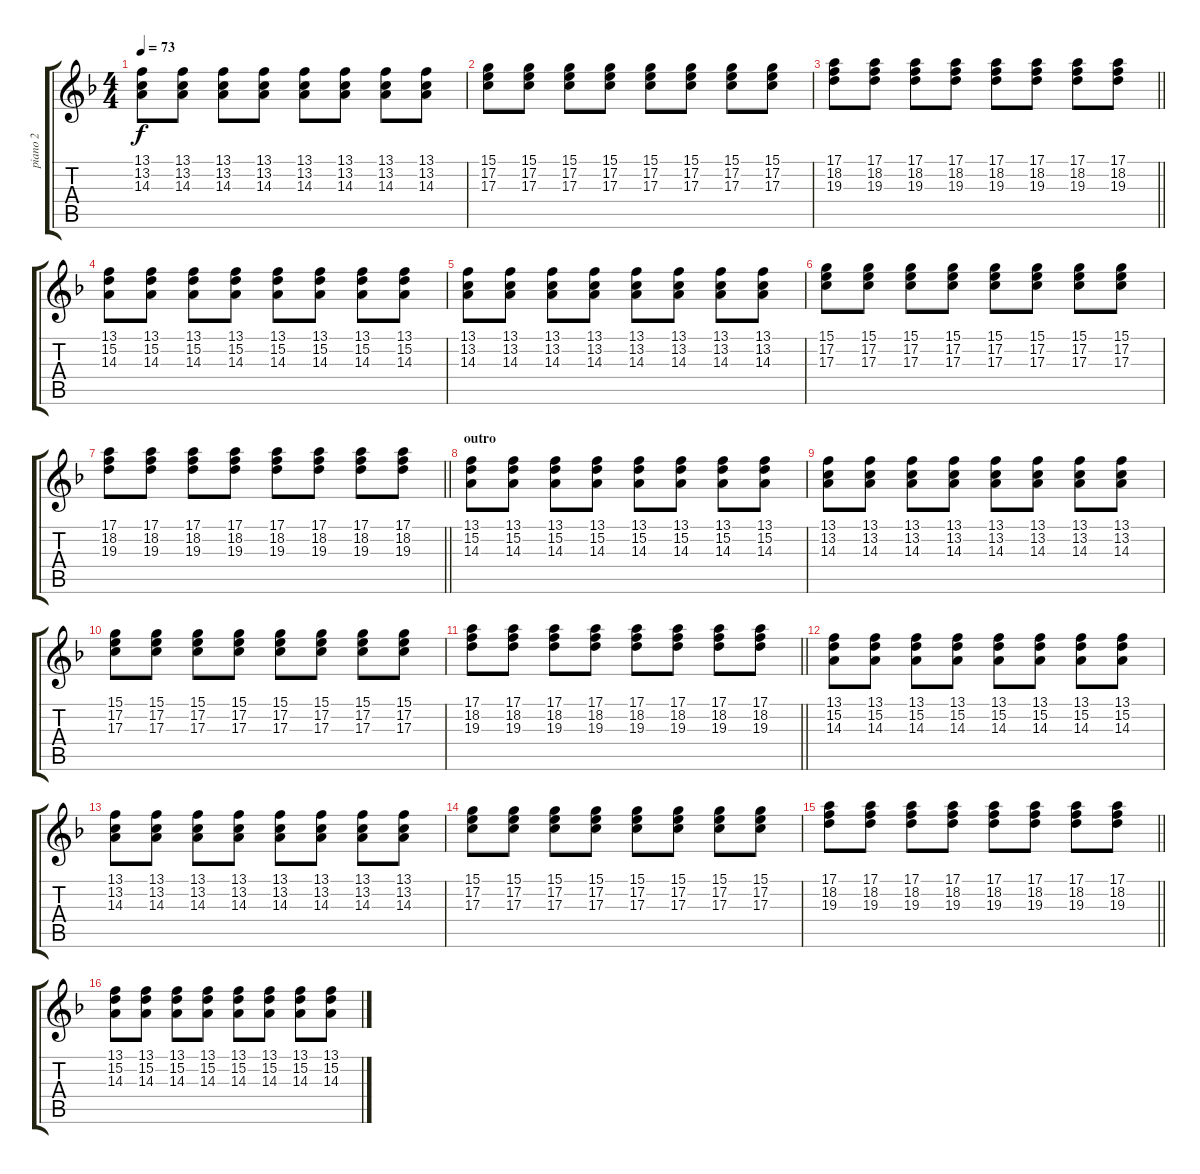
\track ("piano 2" "piano 2") {instrument acousticgrandpiano}
\staff {score tabs}
\tuning (E4 B3 G3 D3 A2 E2) {hide}
\ts (4 4)
\tempo 73
\clef g2
\ks f
(13.1 13.2 14.3).8{dy f} (13.1 13.2 14.3).8 (13.1 13.2 14.3).8 (13.1 13.2 14.3).8 (13.1 13.2 14.3).8 (13.1 13.2 14.3).8 (13.1 13.2 14.3).8 (13.1 13.2 14.3).8 |
(15.1 17.2 17.3).8 (15.1 17.2 17.3).8 (15.1 17.2 17.3).8 (15.1 17.2 17.3).8 (15.1 17.2 17.3).8 (15.1 17.2 17.3).8 (15.1 17.2 17.3).8 (15.1 17.2 17.3).8 |
\barLineRight lightlight
(17.1 18.2 19.3).8 (17.1 18.2 19.3).8 (17.1 18.2 19.3).8 (17.1 18.2 19.3).8 (17.1 18.2 19.3).8 (17.1 18.2 19.3).8 (17.1 18.2 19.3).8 (17.1 18.2 19.3).8 |
(13.1 15.2 14.3).8 (13.1 15.2 14.3).8 (13.1 15.2 14.3).8 (13.1 15.2 14.3).8 (13.1 15.2 14.3).8 (13.1 15.2 14.3).8 (13.1 15.2 14.3).8 (13.1 15.2 14.3).8 |
(13.1 13.2 14.3).8 (13.1 13.2 14.3).8 (13.1 13.2 14.3).8 (13.1 13.2 14.3).8 (13.1 13.2 14.3).8 (13.1 13.2 14.3).8 (13.1 13.2 14.3).8 (13.1 13.2 14.3).8 |
(15.1 17.2 17.3).8 (15.1 17.2 17.3).8 (15.1 17.2 17.3).8 (15.1 17.2 17.3).8 (15.1 17.2 17.3).8 (15.1 17.2 17.3).8 (15.1 17.2 17.3).8 (15.1 17.2 17.3).8 |
\barLineRight lightlight
(17.1 18.2 19.3).8 (17.1 18.2 19.3).8 (17.1 18.2 19.3).8 (17.1 18.2 19.3).8 (17.1 18.2 19.3).8 (17.1 18.2 19.3).8 (17.1 18.2 19.3).8 (17.1 18.2 19.3).8 |
\section ("" "outro")
(13.1 15.2 14.3).8 (13.1 15.2 14.3).8 (13.1 15.2 14.3).8 (13.1 15.2 14.3).8 (13.1 15.2 14.3).8 (13.1 15.2 14.3).8 (13.1 15.2 14.3).8 (13.1 15.2 14.3).8 |
(13.1 13.2 14.3).8 (13.1 13.2 14.3).8 (13.1 13.2 14.3).8 (13.1 13.2 14.3).8 (13.1 13.2 14.3).8 (13.1 13.2 14.3).8 (13.1 13.2 14.3).8 (13.1 13.2 14.3).8 |
(15.1 17.2 17.3).8 (15.1 17.2 17.3).8 (15.1 17.2 17.3).8 (15.1 17.2 17.3).8 (15.1 17.2 17.3).8 (15.1 17.2 17.3).8 (15.1 17.2 17.3).8 (15.1 17.2 17.3).8 |
\barLineRight lightlight
(17.1 18.2 19.3).8 (17.1 18.2 19.3).8 (17.1 18.2 19.3).8 (17.1 18.2 19.3).8 (17.1 18.2 19.3).8 (17.1 18.2 19.3).8 (17.1 18.2 19.3).8 (17.1 18.2 19.3).8 |
(13.1 15.2 14.3).8 (13.1 15.2 14.3).8 (13.1 15.2 14.3).8 (13.1 15.2 14.3).8 (13.1 15.2 14.3).8 (13.1 15.2 14.3).8 (13.1 15.2 14.3).8 (13.1 15.2 14.3).8 |
(13.1 13.2 14.3).8 (13.1 13.2 14.3).8 (13.1 13.2 14.3).8 (13.1 13.2 14.3).8 (13.1 13.2 14.3).8 (13.1 13.2 14.3).8 (13.1 13.2 14.3).8 (13.1 13.2 14.3).8 |
(15.1 17.2 17.3).8 (15.1 17.2 17.3).8 (15.1 17.2 17.3).8 (15.1 17.2 17.3).8 (15.1 17.2 17.3).8 (15.1 17.2 17.3).8 (15.1 17.2 17.3).8 (15.1 17.2 17.3).8 |
\barLineRight lightlight
(17.1 18.2 19.3).8 (17.1 18.2 19.3).8 (17.1 18.2 19.3).8 (17.1 18.2 19.3).8 (17.1 18.2 19.3).8 (17.1 18.2 19.3).8 (17.1 18.2 19.3).8 (17.1 18.2 19.3).8 |
(13.1 15.2 14.3).8 (13.1 15.2 14.3).8 (13.1 15.2 14.3).8 (13.1 15.2 14.3).8 (13.1 15.2 14.3).8 (13.1 15.2 14.3).8 (13.1 15.2 14.3).8 (13.1 15.2 14.3).8
